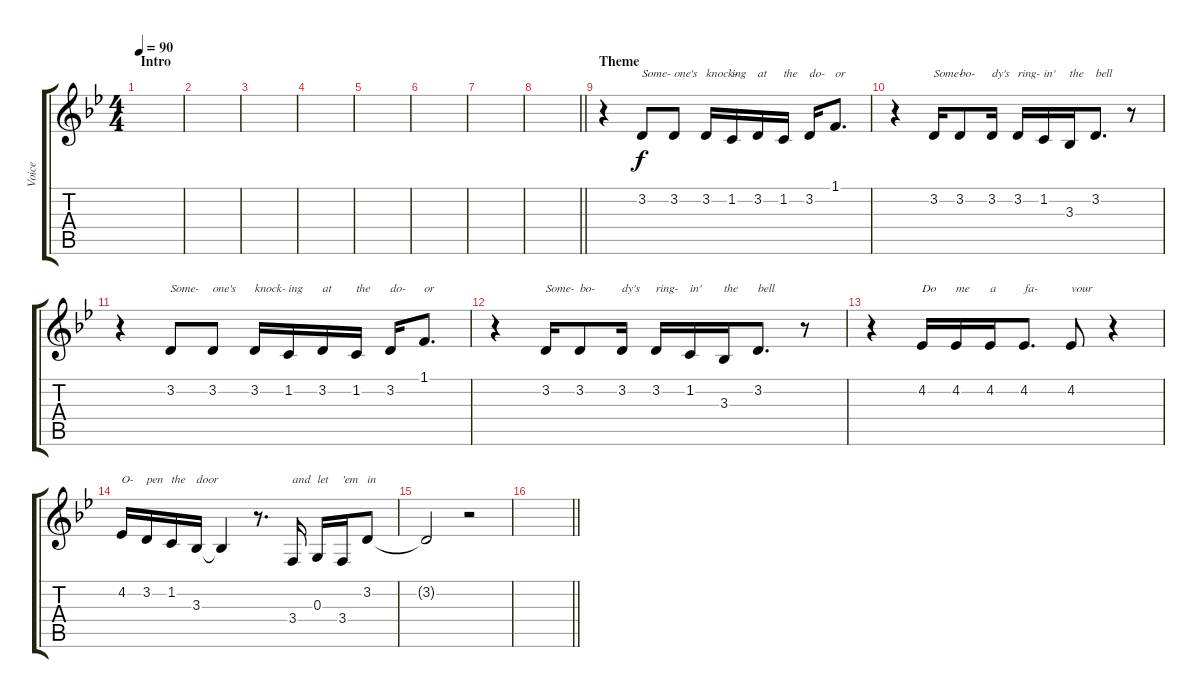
\track ("Voice" "Voice") {instrument clarinet}
\staff {score tabs}
\tuning (E4 B3 G3 D3 A2 E2) {hide}
\ts (4 4)
\section ("" "Intro")
\tempo 90
\clef g2
\ks bb
|
|
|
|
|
|
|
\barLineRight lightlight
|
\section ("" "Theme")
r.4 3.2.8{txt "Some-"} 3.2.8{txt "one's"} 3.2.16{txt "knock-"} 1.2.16{txt "ing"} 3.2.16{txt "at"} 1.2.16{txt "the"} 3.2.16{txt "do-"} 1.1.8{d txt "or"} |
r.4 3.2.16{txt "Some-"} 3.2.8{txt "bo-"} 3.2.16{txt "dy's"} 3.2.16{txt "ring-"} 1.2.16{txt "in'"} 3.3.16{txt "the"} 3.2.8{d txt "bell"} r.8 |
r.4 3.2.8{txt "Some-"} 3.2.8{txt "one's"} 3.2.16{txt "knock-"} 1.2.16{txt "ing"} 3.2.16{txt "at"} 1.2.16{txt "the"} 3.2.16{txt "do-"} 1.1.8{d txt "or"} |
r.4 3.2.16{txt "Some-"} 3.2.8{txt "bo-"} 3.2.16{txt "dy's"} 3.2.16{txt "ring-"} 1.2.16{txt "in'"} 3.3.16{txt "the"} 3.2.8{d txt "bell"} r.8 |
r.4 4.2.16{txt "Do"} 4.2.16{txt "me"} 4.2.16{txt "a"} 4.2.8{d txt "fa-"} 4.2.8{txt "vour"} r.4 |
4.2.16{txt "O-"} 3.2.16{txt "pen"} 1.2.16{txt "the"} 3.3.16{txt "door"} 3.3{t}.4 r.8{d} 3.4.16{txt "and"} 0.3.16{txt "let"} 3.4.16{txt "'em"} 3.2.8{txt "in"} |
3.2{t}.2 r.2 |
\barLineRight lightlight
